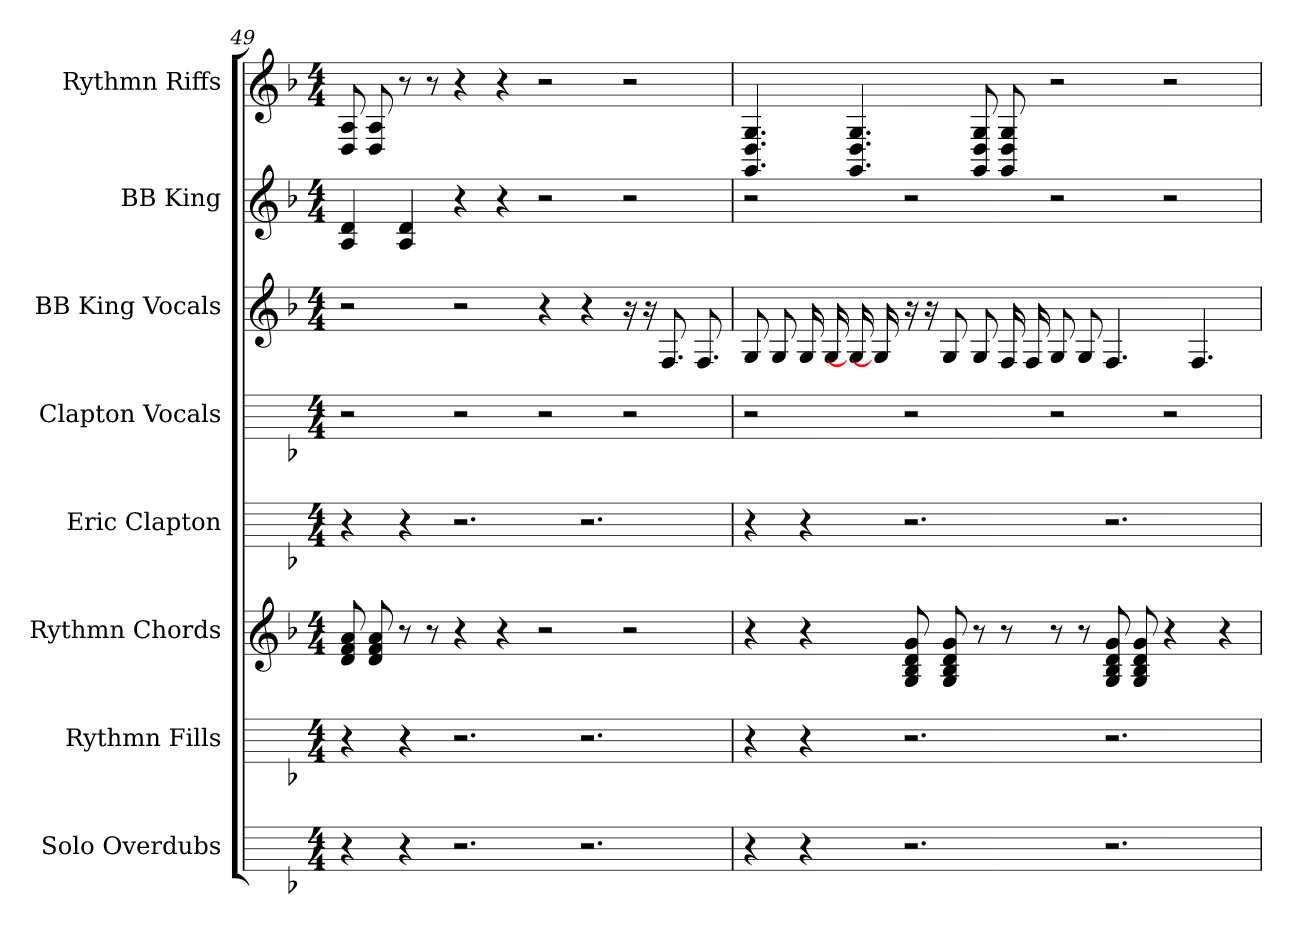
**kern	**kern	**kern	**kern	**kern	**kern	**kern	**kern
*part8	*part7	*part6	*part5	*part4	*part3	*part2	*part1
*staff8	*staff7	*staff6	*staff5	*staff4	*staff3	*staff2	*staff1
*I"Solo Overdubs	*I"Rythmn Fills	*I"Rythmn Chords	*I"Eric Clapton	*I"Clapton Vocals	*I"BB King Vocals	*I"BB King	*I"Rythmn Riffs
*	*	*	*	*	*	*	*
*k[b-]	*k[b-]	*k[b-]	*k[b-]	*k[b-]	*k[b-]	*k[b-]	*k[b-]
*M4/4	*M4/4	*M4/4	*M4/4	*M4/4	*M4/4	*M4/4	*M4/4
=49	=49	=49	=49	=49	=49	=49	=49
4r	4r	8a 8f 8d	4r	2r	2r	4d 4A	8A 8D
.	.	8a 8f 8d	.	.	.	.	8A 8D
4r	4r	8r	4r	.	.	4d 4A	8r
.	.	8r	.	.	.	.	8r
2.r	2.r	4r	2.r	2r	2r	4r	4r
.	.	4r	.	.	.	4r	4r
.	.	2r	.	2r	4r	2r	2r
2.r	2.r	.	2.r	.	4r	.	.
.	.	2r	.	2r	16r	2r	2r
.	.	.	.	.	16r	.	.
.	.	.	.	.	8.F	.	.
.	.	.	.	.	8.F	.	.
=50	=50	=50	=50	=50	=50	=50	=50
4r	4r	4r	4r	2r	8G	2r	4.G 4.D 4.GG
.	.	.	.	.	8G	.	.
4r	4r	4r	4r	.	16G	.	.
.	.	.	.	.	16G	.	.
.	.	.	.	.	16G]	.	4.G 4.D 4.GG
.	.	.	.	.	16G]	.	.
2.r	2.r	8g 8d 8B- 8G	2.r	2r	16r	2r	.
.	.	.	.	.	16r	.	.
.	.	8g 8d 8B- 8G	.	.	8G	.	.
.	.	8r	.	.	8G	.	8G 8D 8GG
.	.	8r	.	.	16F	.	8G 8D 8GG
.	.	.	.	.	16F	.	.
.	.	8r	.	2r	8G	2r	2r
.	.	8r	.	.	8G	.	.
2.r	2.r	8g 8d 8B- 8G	2.r	.	4.F	.	.
.	.	8g 8d 8B- 8G	.	.	.	.	.
.	.	4r	.	2r	.	2r	2r
.	.	.	.	.	4.F	.	.
.	.	4r	.	.	.	.	.
=	=	=	=	=	=	=	=
*-	*-	*-	*-	*-	*-	*-	*-
